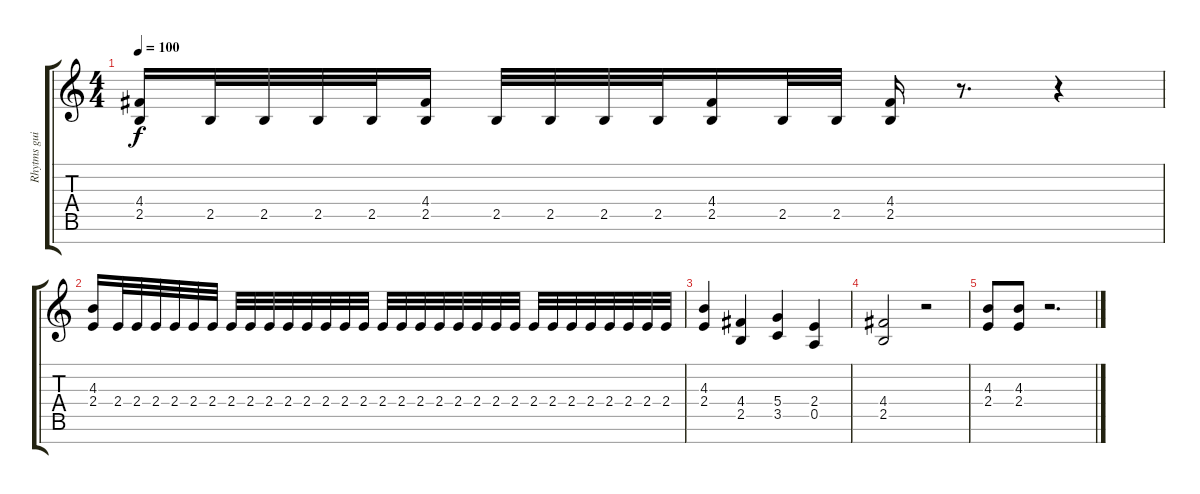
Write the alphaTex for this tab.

\track ("Rhytms guit 2" "Rhytms gui") {instrument distortionguitar}
\staff {score tabs}
\tuning (E4 B3 G3 D3 A2 E2 B1) {hide}
\ts (4 4)
\tempo 100
\clef g2
\ks c
(4.4 2.5).16{dy f} 2.5.32 2.5.32 2.5.32 2.5.32 (4.4 2.5).16 2.5.32 2.5.32 2.5.32 2.5.32 (4.4 2.5).16 2.5.32 2.5.32 (4.4 2.5).16 r.8{d} r.4 |
(4.3 2.4).16 2.4.32 2.4.32 2.4.32 2.4.32 2.4.32 2.4.32 2.4.32 2.4.32 2.4.32 2.4.32 2.4.32 2.4.32 2.4.32 2.4.32 2.4.32 2.4.32 2.4.32 2.4.32 2.4.32 2.4.32 2.4.32 2.4.32 2.4.32 2.4.32 2.4.32 2.4.32 2.4.32 2.4.32 2.4.32 2.4.32 |
(4.3 2.4).4 (4.4 2.5).4 (5.4 3.5).4 (2.4 0.5).4 |
(4.4 2.5).2 r.2 |
(4.3 2.4).8 (4.3 2.4).8 r.2{d}
